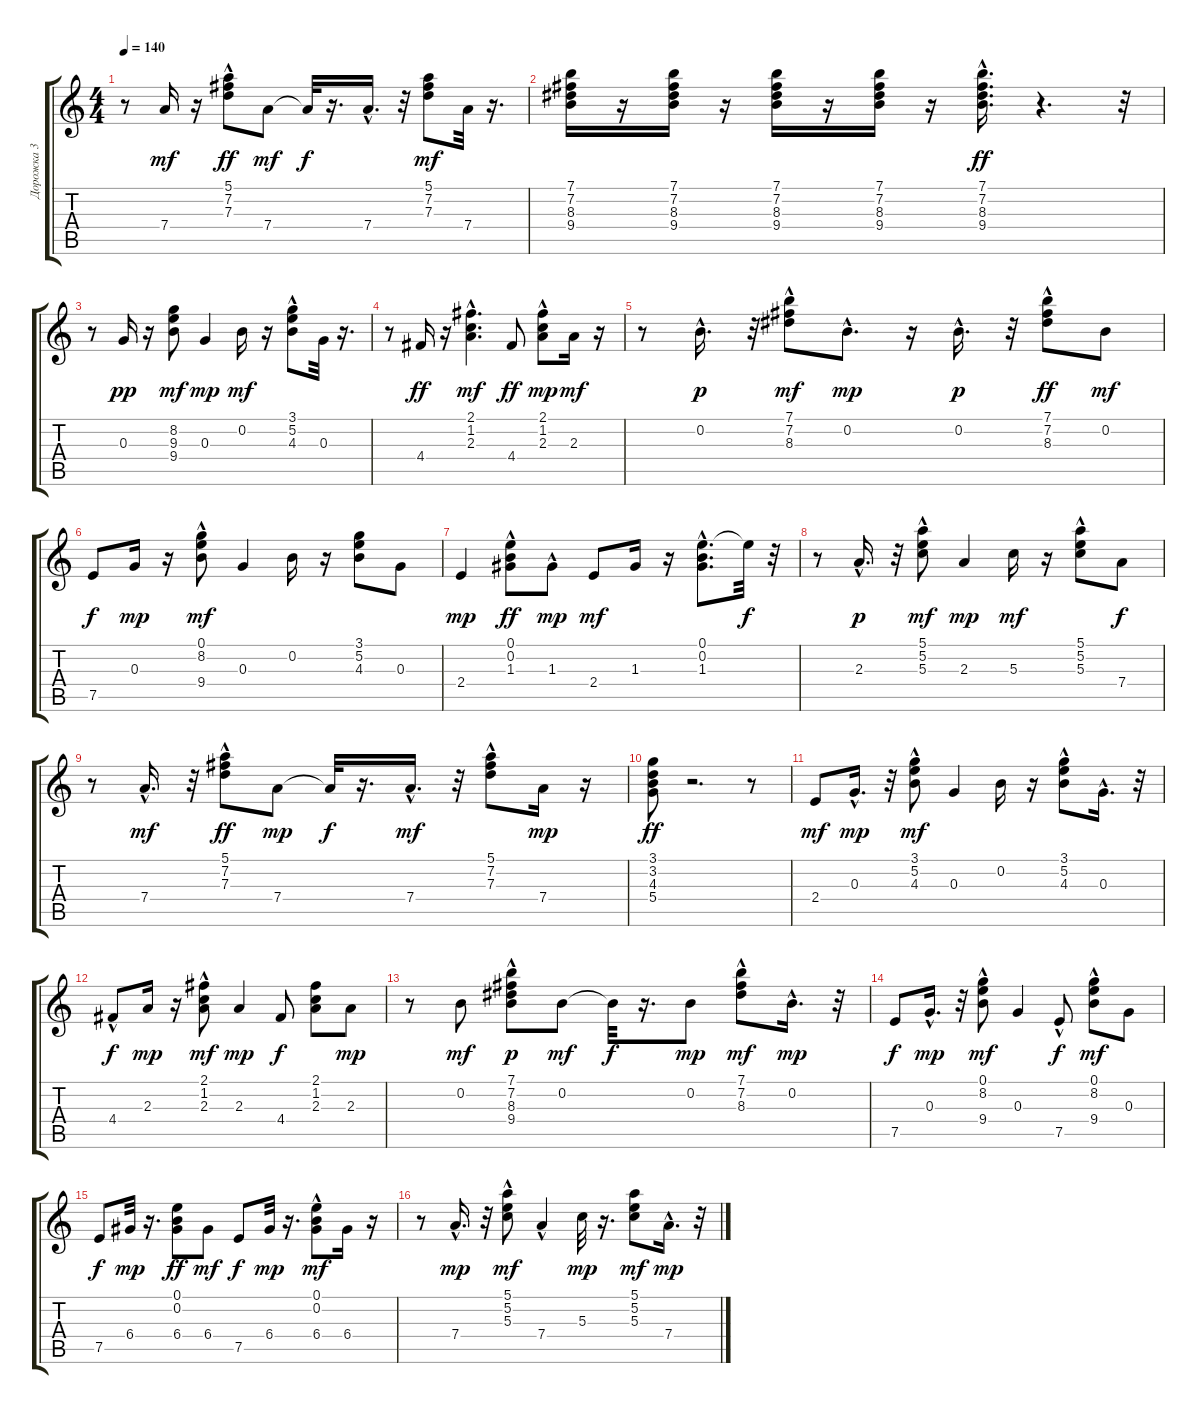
\track ("Дорожка 3" "Дорожка 3") {instrument acousticguitarsteel}
\staff {score tabs}
\tuning (E4 B3 G3 D3 A2 E2) {hide}
\ts (4 4)
\tempo 140
\clef g2
\ks c
r.8{dy mf} 7.4.16 r.16 (5.1{hac} 7.2 7.3).8{dy ff} 7.4.8{dy mf} 7.4{t}.32{dy f} r.16{d} 7.4{hac}.16{d} r.32 (5.1 7.2 7.3).8{dy mf} 7.4.32 r.16{d} |
(7.1 7.2 8.3 9.4).16 r.16 (7.1 7.2 8.3 9.4).16 r.16 (7.1 7.2 8.3 9.4).16 r.16 (7.1 7.2 8.3 9.4).16 r.16 (7.1 7.2 8.3 9.4{hac}).16{d dy ff} r.4{d} r.32 |
r.8 0.3.16{dy pp volume 12} r.16 (8.2 9.3 9.4).8{dy mf} 0.3.4{dy mp} 0.2.16{dy mf} r.16 (3.1{hac} 5.2{hac} 4.3{hac}).8 0.3.32 r.16{d} |
r.8 4.4.16{dy ff} r.16 (2.1 1.2 2.3{hac}).4{d dy mf} 4.4.8{dy ff} (2.1 1.2{hac} 2.3).8{dy mp} 2.3.16{dy mf} r.16 |
r.8 0.2{hac}.16{d dy p} r.32 (7.1{hac} 7.2{hac} 8.3{hac}).8{dy mf} 0.2{hac}.8{d dy mp} r.16 0.2{hac}.16{d dy p} r.32 (7.1{hac} 7.2{hac} 8.3{hac}).8{dy ff} 0.2.8{dy mf} |
7.5.8{dy f} 0.3.16{dy mp} r.16 (0.1 8.2{hac} 9.4).8{dy mf} 0.3.4 0.2.16 r.16 (3.1 5.2 4.3).8 0.3.8 |
2.4.4{dy mp} (0.1 0.2 1.3{hac}).8{dy ff} 1.3{hac}.8{dy mp} 2.4.8{dy mf} 1.3.16 r.16 (0.1{hac} 0.2{hac} 1.3).8{d} 0.1{t}.32{dy f} r.32 |
r.8 2.3{hac}.16{d dy p} r.32 (5.1 5.2 5.3{hac}).8{dy mf} 2.3.4{dy mp} 5.3.16{dy mf} r.16 (5.1{hac} 5.2 5.3).8 7.4.8{dy f} |
r.8 7.4{hac}.16{d dy mf} r.32 (5.1 7.2 7.3{hac}).8{dy ff} 7.4.8{dy mp} 7.4{t}.32{dy f} r.16{d} 7.4{hac}.16{d dy mf} r.32 (5.1{hac} 7.2 7.3{hac}).8 7.4.16{dy mp} r.16 |
(3.1 3.2 4.3 5.4).8{dy ff} r.2{d} r.8 |
2.4.8{dy mf} 0.3{hac}.16{d dy mp} r.32 (3.1 5.2 4.3{hac}).8{dy mf} 0.3.4 0.2.16 r.16 (3.1{hac} 5.2{hac} 4.3{hac}).8 0.3{hac}.16{d} r.32 |
4.4{hac}.8{dy f} 2.3.16{dy mp} r.16 (2.1{hac} 1.2 2.3).8{dy mf} 2.3.4{dy mp} 4.4.8{dy f} (2.1 1.2 2.3).8 2.3.8{dy mp} |
r.8 0.2.8{dy mf} (7.1{hac} 7.2{hac} 8.3{hac} 9.4).8{dy p} 0.2.8{dy mf} 0.2{t}.32{dy f} r.16{d} 0.2.8{dy mp} (7.1{hac} 7.2{hac} 8.3{hac}).8{dy mf} 0.2{hac}.16{d dy mp} r.32 |
7.5.8{dy f} 0.3{hac}.16{d dy mp} r.32 (0.1{hac} 8.2{hac} 9.4).8{dy mf} 0.3.4 7.5{hac}.8{dy f} (0.1{hac} 8.2{hac} 9.4).8{dy mf} 0.3.8 |
7.5.8{dy f} 6.4.32{dy mp} r.16{d} (0.1 0.2 6.4).8{dy ff} 6.4.8{dy mf} 7.5.8{dy f} 6.4.32{dy mp} r.16{d} (0.1{hac} 0.2{hac} 6.4).8{dy mf} 6.4.16 r.16 |
r.8 7.4{hac}.16{d dy mp} r.32 (5.1{hac} 5.2 5.3).8{dy mf} 7.4{hac}.4 5.3.32{dy mp} r.16{d} (5.1 5.2 5.3).8{dy mf} 7.4{hac}.16{d dy mp} r.32
